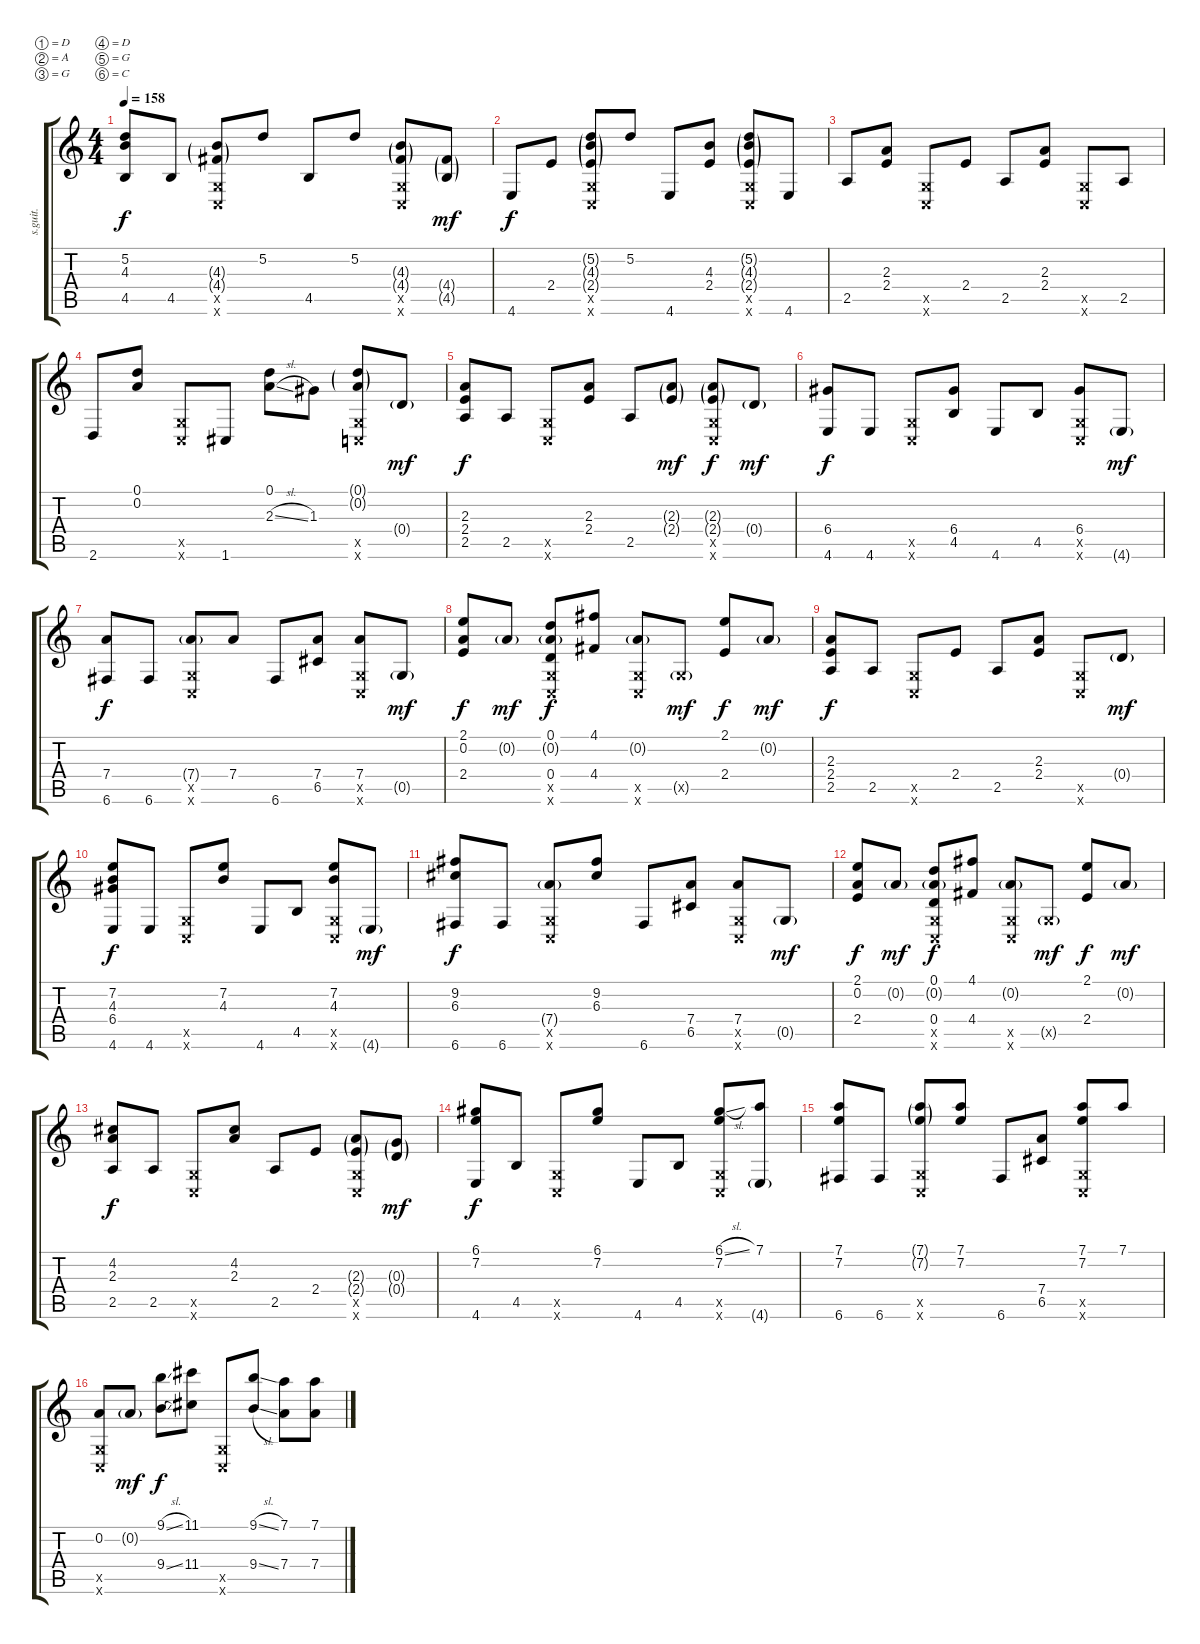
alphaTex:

\defaultSystemsLayout 4
\bracketExtendMode groupsimilarinstruments
\otherSystemsTrackNameOrientation horizontal
\track ("Track 1" "s.guit.") {instrument acousticguitarsteel}
\staff {score tabs}
\tuning (D4 A3 G3 D3 G2 C2)
\ts (4 4)
\tempo 158
\clef g2
\scale
0.969632
\ks c
(5.2 4.3 4.5).8{dy f beam Up} 4.5.8{beam Up} (4.3{g} 4.4{g acc #} 0.5{x} 0.6{x}).8{beam Up} 5.2.8{beam Up} 4.5.8{beam Up} 5.2.8{beam Up} (4.3{g} 4.4{g acc #} 0.5{x} 0.6{x}).8{beam Up} (4.4{g acc #} 4.5{g}).8{dy mf beam Up} |
\scale
0.969632 4.6.8{dy f beam Up} 2.4.8{beam Up} (5.2{g} 4.3{g} 2.4{g} 0.5{x} 0.6{x}).8{beam Up} 5.2.8{beam Up} 4.6.8{beam Up} (4.3 2.4).8{beam Up} (5.2{g} 4.3{g} 2.4{g} 0.5{x} 0.6{x}).8{beam Up} 4.6.8{beam Up} |
\scale
1.06074 2.5.8{beam Up} (2.3 2.4).8{beam Up} (0.5{x} 0.6{x}).8{beam Up} 2.4.8{beam Up} 2.5.8{beam Up} (2.3 2.4).8{beam Up} (0.5{x} 0.6{x}).8{beam Up} 2.5.8{beam Up} |
\scale
0.969632 2.6.8{beam Up} (0.1 0.2).8{beam Up} (0.5{x} 0.6{x}).8{beam Up} 1.6{acc #}.8{beam Up} (0.1 2.3{sl}).8{beam Down} 1.3{acc #}.8{beam Down} (0.1{g} 0.2{g} 0.5{x} 0.6{x}).8{beam Up} 0.4{g}.8{dy mf beam Up} |
\scale
0.969632 (2.3 2.4 2.5).8{dy f beam Up} 2.5.8{beam Up} (0.5{x} 0.6{x}).8{beam Up} (2.3 2.4).8{beam Up} 2.5.8{beam Up} (2.3{g} 2.4{g}).8{dy mf beam Up} (2.3{g} 2.4{g} 0.5{x} 0.6{x}).8{dy f beam Up} 0.4{g}.8{dy mf beam Up} |
\scale
1.05284 (6.4{acc #} 4.6).8{dy f beam Up} 4.6.8{beam Up} (0.5{x} 0.6{x}).8{beam Up} (6.4{acc #} 4.5).8{beam Up} 4.6.8{beam Up} 4.5.8{beam Up} (6.4{acc #} 0.5{x} 0.6{x}).8{beam Up} 4.6{g}.8{dy mf beam Up} |
\scale
0.961737 (7.4 6.6{acc #}).8{dy f beam Up} 6.6{acc #}.8{beam Up} (7.4{g} 0.5{x} 0.6{x}).8{beam Up} 7.4.8{beam Up} 6.6{acc #}.8{beam Up} (7.4 6.5{acc #}).8{beam Up} (7.4 0.5{x} 0.6{x}).8{beam Up} 0.5{g}.8{dy mf beam Up} |
\scale
0.985421 (2.1 0.2 2.4).8{dy f beam Up} 0.2{g}.8{dy mf beam Up} (0.1 0.2{g} 0.4 0.5{x} 0.6{x}).8{dy f beam Up} (4.1{acc #} 4.4{acc #}).8{beam Up} (0.2{g} 0.5{x} 0.6{x}).8{beam Up} 0.5{g x}.8{dy mf beam Up} (2.1 2.4).8{dy f beam Up} 0.2{g}.8{dy mf beam Up} |
\scale
1.07916 (2.3 2.4 2.5).8{dy f beam Up} 2.5.8{beam Up} (0.5{x} 0.6{x}).8{beam Up} 2.4.8{beam Up} 2.5.8{beam Up} (2.3 2.4).8{beam Up} (0.5{x} 0.6{x}).8{beam Up} 0.4{g}.8{dy mf beam Up} |
\scale
0.964368 (7.2 4.3 6.4{acc #} 4.6).8{dy f beam Up} 4.6.8{beam Up} (0.5{x} 0.6{x}).8{beam Up} (7.2 4.3).8{beam Up} 4.6.8{beam Up} 4.5.8{beam Up} (7.2 4.3 0.5{x} 0.6{x}).8{beam Up} 4.6{g}.8{dy mf beam Up} |
\scale
0.956474 (9.2{acc #} 6.3{acc #} 6.6{acc #}).8{dy f beam Up} 6.6{acc #}.8{beam Up} (7.4{g} 0.5{x} 0.6{x}).8{beam Up} (9.2{acc #} 6.3{acc #}).8{beam Up} 6.6{acc #}.8{beam Up} (7.4 6.5{acc #}).8{beam Up} (7.4 0.5{x} 0.6{x}).8{beam Up} 0.5{g}.8{dy mf beam Up} |
\scale
1.07653 (2.1 0.2 2.4).8{dy f beam Up} 0.2{g}.8{dy mf beam Up} (0.1 0.2{g} 0.4 0.5{x} 0.6{x}).8{dy f beam Up} (4.1{acc #} 4.4{acc #}).8{beam Up} (0.2{g} 0.5{x} 0.6{x}).8{beam Up} 0.5{g x}.8{dy mf beam Up} (2.1 2.4).8{dy f beam Up} 0.2{g}.8{dy mf beam Up} |
\scale
0.961737 (4.2{acc #} 2.3 2.5).8{dy f beam Up} 2.5.8{beam Up} (0.5{x} 0.6{x}).8{beam Up} (4.2{acc #} 2.3).8{beam Up} 2.5.8{beam Up} 2.4.8{beam Up} (2.3{g} 2.4{g} 0.5{x} 0.6{x}).8{beam Up} (0.3{g} 0.4{g}).8{dy mf beam Up} |
\scale
0.961737 (6.1{acc #} 7.2 4.6).8{dy f beam Up} 4.5.8{beam Up} (0.5{x} 0.6{x}).8{beam Up} (6.1{acc #} 7.2).8{beam Up} 4.6.8{beam Up} 4.5.8{beam Up} (6.1{sl acc #} 7.2 0.5{x} 0.6{x}).8{beam Up} (7.1 4.6{g}).8{beam Up} |
\scale
1.04495 (7.1 7.2 6.6{acc #}).8{beam Up} 6.6{acc #}.8{beam Up} (7.1{g} 7.2{g} 0.5{x} 0.6{x}).8{beam Up} (7.1 7.2).8{beam Up} 6.6{acc #}.8{beam Up} (7.4 6.5{acc #}).8{beam Up} (7.1 7.2 0.5{x} 0.6{x}).8{beam Up} 7.1.8{beam Up} |
\scale
0.977526 (0.2 0.5{x} 0.6{x}).8{beam Up} 0.2{g}.8{dy mf beam Up} (9.1{sl} 9.4{sl}).8{dy f beam Down} (11.1{acc #} 11.4{acc #}).8{beam Down} (0.5{x} 0.6{x}).8{beam Up} (9.1{sl} 9.4{sl}).8{beam Up} (7.1 7.4).8{beam Down} (7.1 7.4).8{beam Down}
